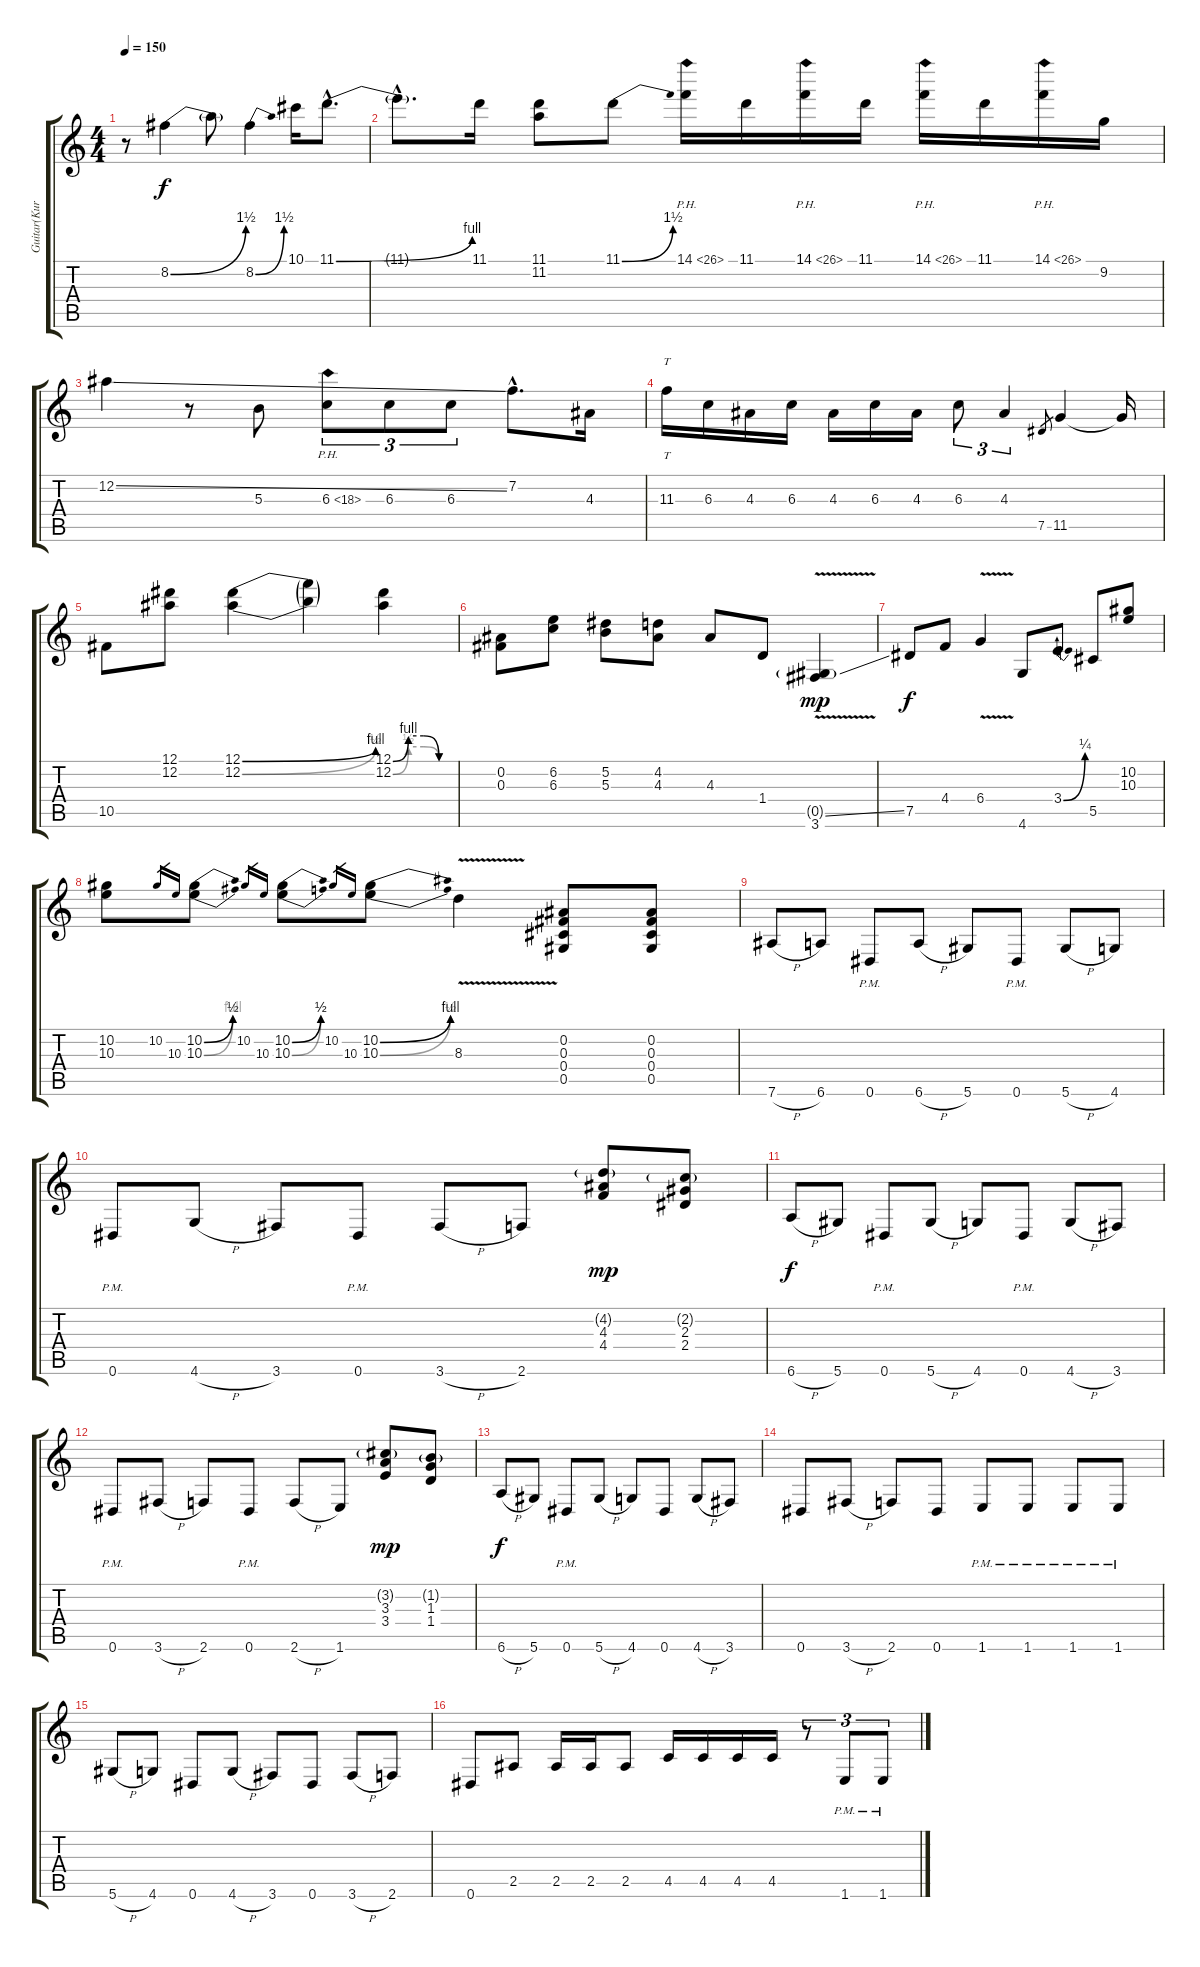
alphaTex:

\track ("Guitar(Kurt Cobain)" "Guitar(Kur") {instrument distortionguitar}
\staff {score tabs}
\tuning (Eb4 Bb3 Gb3 Db3 Ab2 Eb2) {hide}
\ts (4 4)
\tempo 150
\clef g2
\ks c
r.8{dy f} 8.2{be (bend 0 0 60 6)}.4 8.2{t}.8 8.2{be (bend 0 0 60 6)}.4 10.1.16 11.1{be (bend 0 0 60 4) hac}.8{d} |
11.1{hac t}.8{d} 11.1.16 (11.1 11.2).8 11.1{be (bend 0 0 60 6)}.8 14.1{ph 12}.16 11.1.16 14.1{ph 12}.16 11.1.16 14.1{ph 12}.16 11.1.16 14.1{ph 12}.16 9.2.16 |
12.2{ss}.4 r.8 5.3.8 6.3{ph 12}.8{tu (3 2)} 6.3.8{tu (3 2)} 6.3.8{tu (3 2)} 7.2{hac}.8{d} 4.3.16 |
11.3.16{tt} 6.3.16 4.3.16 6.3.16 4.3.16 6.3.16 4.3.16 6.3.8{tu (3 2)} 4.3.4{tu (3 2)} 7.5.8{gr} 11.5.4 11.5{t}.16 |
10.5.8 (12.1 12.2).8 (12.1{be (bend 0 0 60 4)} 12.2{be (bend 0 0 60 2)}).4 (12.1{t} 12.2{t}).4 (12.1{be (custom 0 0 15 4 30 4 45 0 60 0)} 12.2{be (custom 0 0 15 2 30 2 45 0 60 0)}).4 |
(0.2 0.3).8 (6.2 6.3).8 (5.2 5.3).8 (4.2 4.3).8 4.3.8 1.4.8 (0.5{ss g} 3.6{v}).4{dy mp} |
7.5.8{dy f} 4.4.8 6.4{v}.4 4.6.8 3.4{be (bend 0 0 60 1)}.8 5.5.8 (10.2 10.3).8 |
(10.2 10.3).8 10.2.16{gr} 10.3.16{gr} (10.2{be (bend 0 0 60 2)} 10.3{be (bend 0 0 60 4)}).8 10.2.16{gr} 10.3.16{gr} (10.2{be (bend 0 0 60 2)} 10.3{be (bend 0 0 60 2)}).8 10.2.16{gr} 10.3.16{gr} (10.2{be (bend 0 0 60 4)} 10.3{be (bend 0 0 60 2)}).8 8.3{v}.4 (0.2 0.3 0.4 0.5).8 (0.2 0.3 0.4 0.5).8 |
7.6{h}.8 6.6.8 0.6{pm}.8 6.6{h}.8 5.6.8 0.6{pm}.8 5.6{h}.8 4.6.8 |
0.6{pm}.8 4.6{h}.8 3.6.8 0.6{pm}.8 3.6{h}.8 2.6.8 (4.2{g} 4.3 4.4).8{dy mp} (2.2{g} 2.3 2.4).8 |
6.6{h}.8{dy f} 5.6.8 0.6{pm}.8 5.6{h}.8 4.6.8 0.6{pm}.8 4.6{h}.8 3.6.8 |
0.6{pm}.8 3.6{h}.8 2.6.8 0.6{pm}.8 2.6{h}.8 1.6.8 (3.2{g} 3.3 3.4).8{dy mp} (1.2{g} 1.3 1.4).8 |
6.6{h}.8{dy f} 5.6.8 0.6{pm}.8 5.6{h}.8 4.6.8 0.6.8 4.6{h}.8 3.6.8 |
0.6.8 3.6{h}.8 2.6.8 0.6.8 1.6{pm}.8 1.6{pm}.8 1.6{pm}.8 1.6{pm}.8 |
5.6{h}.8 4.6.8 0.6.8 4.6{h}.8 3.6.8 0.6.8 3.6{h}.8 2.6.8 |
0.6.8 2.5.8 2.5.16 2.5.16 2.5.8 4.5.16 4.5.16 4.5.16 4.5.16 r.8{tu (3 2)} 1.6{pm}.8{tu (3 2)} 1.6{pm}.8{tu (3 2)}
